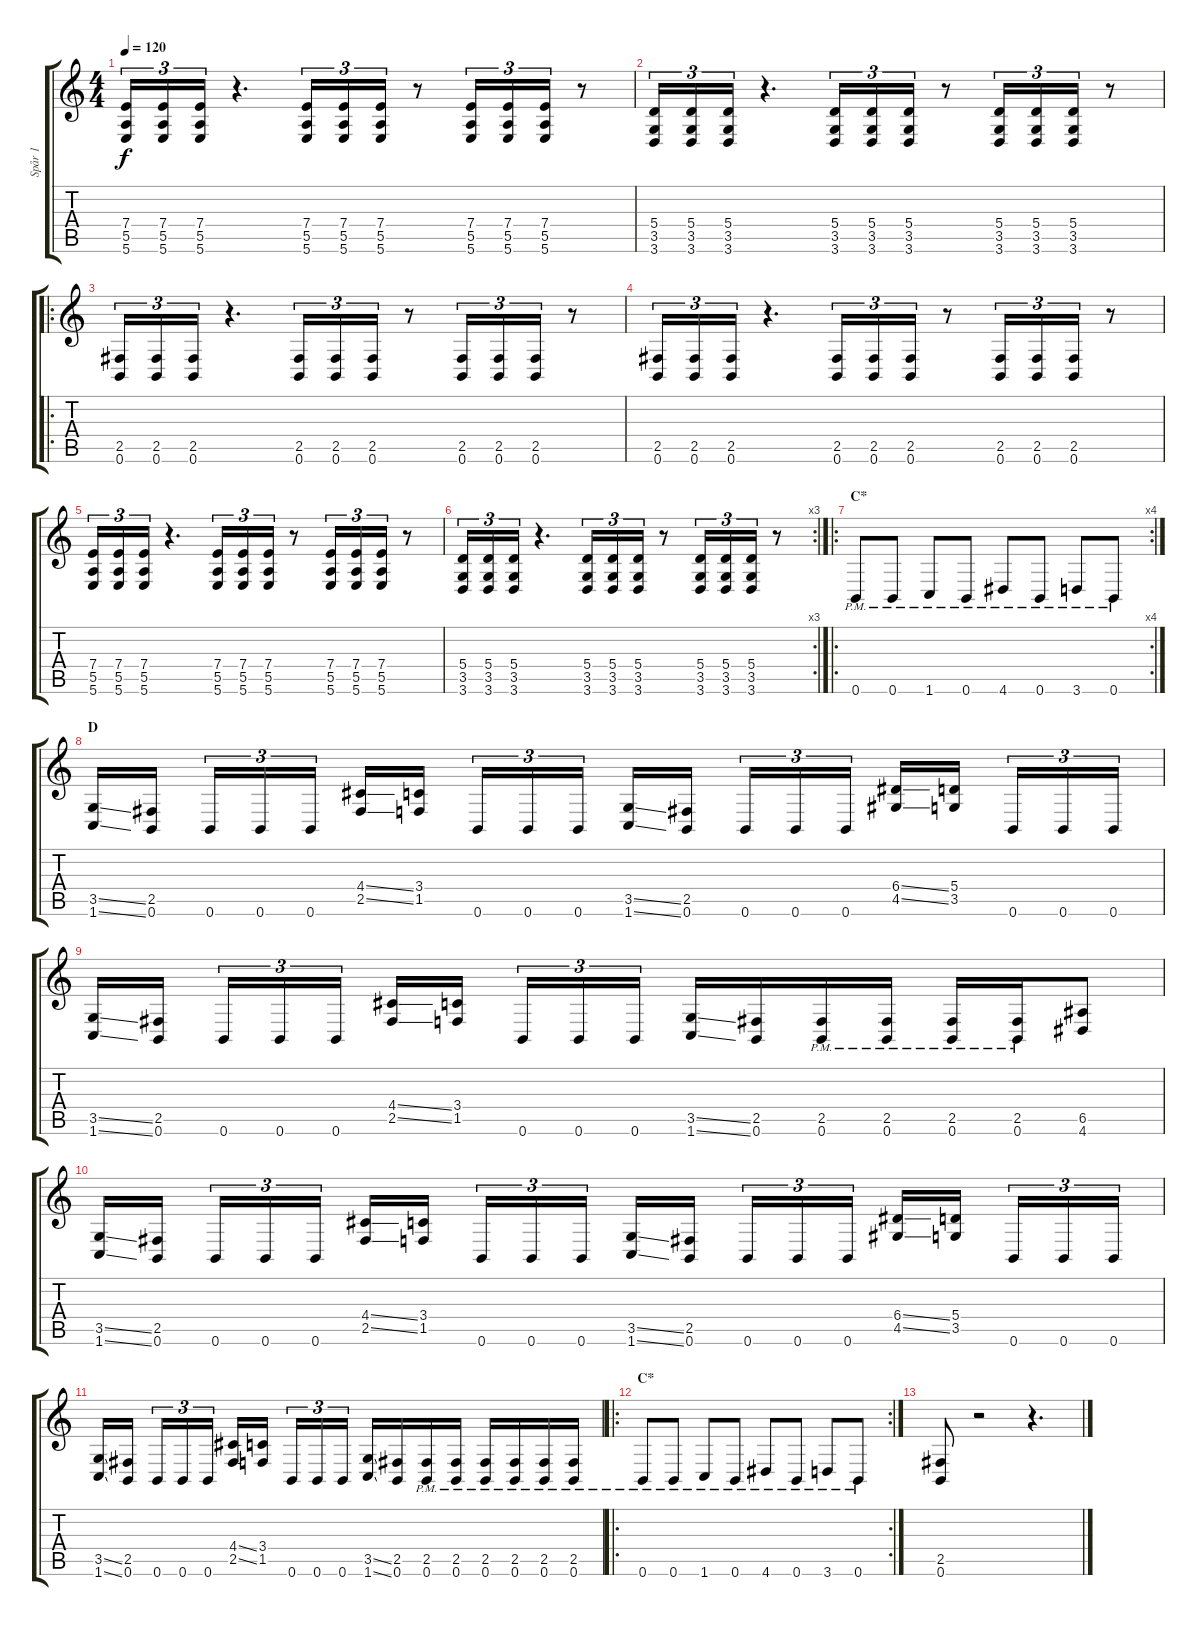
\track ("Spår 1" "Spår 1") {instrument distortionguitar}
\staff {score tabs}
\tuning (B3 Gb3 D3 A2 E2 B1) {hide}
\ts (4 4)
\tempo 120
\clef g2
\ks c
(7.4 5.5 5.6).16{tu (3 2) dy f} (7.4 5.5 5.6).16{tu (3 2)} (7.4 5.5 5.6).16{tu (3 2)} r.4{d} (7.4 5.5 5.6).16{tu (3 2)} (7.4 5.5 5.6).16{tu (3 2)} (7.4 5.5 5.6).16{tu (3 2)} r.8 (7.4 5.5 5.6).16{tu (3 2)} (7.4 5.5 5.6).16{tu (3 2)} (7.4 5.5 5.6).16{tu (3 2)} r.8 |
(5.4 3.5 3.6).16{tu (3 2)} (5.4 3.5 3.6).16{tu (3 2)} (5.4 3.5 3.6).16{tu (3 2)} r.4{d} (5.4 3.5 3.6).16{tu (3 2)} (5.4 3.5 3.6).16{tu (3 2)} (5.4 3.5 3.6).16{tu (3 2)} r.8 (5.4 3.5 3.6).16{tu (3 2)} (5.4 3.5 3.6).16{tu (3 2)} (5.4 3.5 3.6).16{tu (3 2)} r.8 |
\ro
(2.5 0.6).16{tu (3 2)} (2.5 0.6).16{tu (3 2)} (2.5 0.6).16{tu (3 2)} r.4{d} (2.5 0.6).16{tu (3 2)} (2.5 0.6).16{tu (3 2)} (2.5 0.6).16{tu (3 2)} r.8 (2.5 0.6).16{tu (3 2)} (2.5 0.6).16{tu (3 2)} (2.5 0.6).16{tu (3 2)} r.8 |
(2.5 0.6).16{tu (3 2)} (2.5 0.6).16{tu (3 2)} (2.5 0.6).16{tu (3 2)} r.4{d} (2.5 0.6).16{tu (3 2)} (2.5 0.6).16{tu (3 2)} (2.5 0.6).16{tu (3 2)} r.8 (2.5 0.6).16{tu (3 2)} (2.5 0.6).16{tu (3 2)} (2.5 0.6).16{tu (3 2)} r.8 |
(7.4 5.5 5.6).16{tu (3 2)} (7.4 5.5 5.6).16{tu (3 2)} (7.4 5.5 5.6).16{tu (3 2)} r.4{d} (7.4 5.5 5.6).16{tu (3 2)} (7.4 5.5 5.6).16{tu (3 2)} (7.4 5.5 5.6).16{tu (3 2)} r.8 (7.4 5.5 5.6).16{tu (3 2)} (7.4 5.5 5.6).16{tu (3 2)} (7.4 5.5 5.6).16{tu (3 2)} r.8 |
\rc 3
(5.4 3.5 3.6).16{tu (3 2)} (5.4 3.5 3.6).16{tu (3 2)} (5.4 3.5 3.6).16{tu (3 2)} r.4{d} (5.4 3.5 3.6).16{tu (3 2)} (5.4 3.5 3.6).16{tu (3 2)} (5.4 3.5 3.6).16{tu (3 2)} r.8 (5.4 3.5 3.6).16{tu (3 2)} (5.4 3.5 3.6).16{tu (3 2)} (5.4 3.5 3.6).16{tu (3 2)} r.8 |
\ro
\rc 4
\section ("" "C*")
0.6{pm}.8 0.6{pm}.8 1.6{pm}.8 0.6{pm}.8 4.6{pm}.8 0.6{pm}.8 3.6{pm}.8 0.6{pm}.8 |
\section ("" "D")
(3.5{ss} 1.6{ss}).16 (2.5 0.6).16 0.6.16{tu (3 2)} 0.6.16{tu (3 2)} 0.6.16{tu (3 2)} (4.4{ss} 2.5{ss}).16 (3.4 1.5).16 0.6.16{tu (3 2)} 0.6.16{tu (3 2)} 0.6.16{tu (3 2)} (3.5{ss} 1.6{ss}).16 (2.5 0.6).16 0.6.16{tu (3 2)} 0.6.16{tu (3 2)} 0.6.16{tu (3 2)} (6.4{ss} 4.5{ss}).16 (5.4 3.5).16 0.6.16{tu (3 2)} 0.6.16{tu (3 2)} 0.6.16{tu (3 2)} |
(3.5{ss} 1.6{ss}).16 (2.5 0.6).16 0.6.16{tu (3 2)} 0.6.16{tu (3 2)} 0.6.16{tu (3 2)} (4.4{ss} 2.5{ss}).16 (3.4 1.5).16 0.6.16{tu (3 2)} 0.6.16{tu (3 2)} 0.6.16{tu (3 2)} (3.5{ss} 1.6{ss}).16 (2.5 0.6).16 (2.5{pm} 0.6{pm}).16 (2.5{pm} 0.6{pm}).16 (2.5{pm} 0.6{pm}).16 (2.5{pm} 0.6{pm}).16 (6.5 4.6).8 |
(3.5{ss} 1.6{ss}).16 (2.5 0.6).16 0.6.16{tu (3 2)} 0.6.16{tu (3 2)} 0.6.16{tu (3 2)} (4.4{ss} 2.5{ss}).16 (3.4 1.5).16 0.6.16{tu (3 2)} 0.6.16{tu (3 2)} 0.6.16{tu (3 2)} (3.5{ss} 1.6{ss}).16 (2.5 0.6).16 0.6.16{tu (3 2)} 0.6.16{tu (3 2)} 0.6.16{tu (3 2)} (6.4{ss} 4.5{ss}).16 (5.4 3.5).16 0.6.16{tu (3 2)} 0.6.16{tu (3 2)} 0.6.16{tu (3 2)} |
(3.5{ss} 1.6{ss}).16 (2.5 0.6).16 0.6.16{tu (3 2)} 0.6.16{tu (3 2)} 0.6.16{tu (3 2)} (4.4{ss} 2.5{ss}).16 (3.4 1.5).16 0.6.16{tu (3 2)} 0.6.16{tu (3 2)} 0.6.16{tu (3 2)} (3.5{ss} 1.6{ss}).16 (2.5 0.6).16 (2.5{pm} 0.6{pm}).16 (2.5{pm} 0.6{pm}).16 (2.5{pm} 0.6{pm}).16 (2.5{pm} 0.6{pm}).16 (2.5{pm} 0.6{pm}).16 (2.5{pm} 0.6{pm}).16 |
\ro
\rc 2
\section ("" "C*")
0.6{pm}.8 0.6{pm}.8 1.6{pm}.8 0.6{pm}.8 4.6{pm}.8 0.6{pm}.8 3.6{pm}.8 0.6{pm}.8 |
(2.5 0.6).8 r.2 r.4{d}
